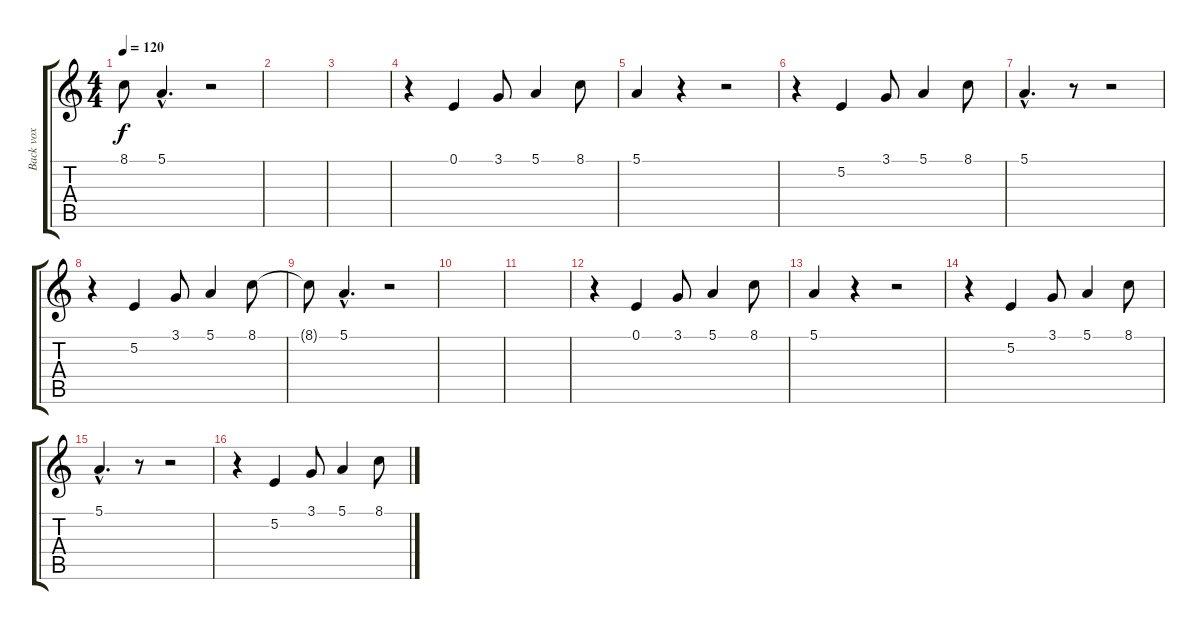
\track ("Back vox" "Back vox") {instrument tenorsax}
\staff {score tabs}
\tuning (E4 B3 G3 D3 A2 E2) {hide}
\ts (4 4)
\tempo 120
\clef g2
\ks c
8.1{t}.8{dy f} 5.1{hac}.4{d} r.2 |
|
|
r.4 0.1.4 3.1.8 5.1.4 8.1.8 |
5.1.4 r.4 r.2 |
r.4 5.2.4 3.1.8 5.1.4 8.1.8 |
5.1{hac}.4{d} r.8 r.2 |
r.4 5.2.4 3.1.8 5.1.4 8.1.8 |
8.1{t}.8 5.1{hac}.4{d} r.2 |
|
|
r.4 0.1.4 3.1.8 5.1.4 8.1.8 |
5.1.4 r.4 r.2 |
r.4 5.2.4 3.1.8 5.1.4 8.1.8 |
5.1{hac}.4{d} r.8 r.2 |
r.4 5.2.4 3.1.8 5.1.4 8.1.8
